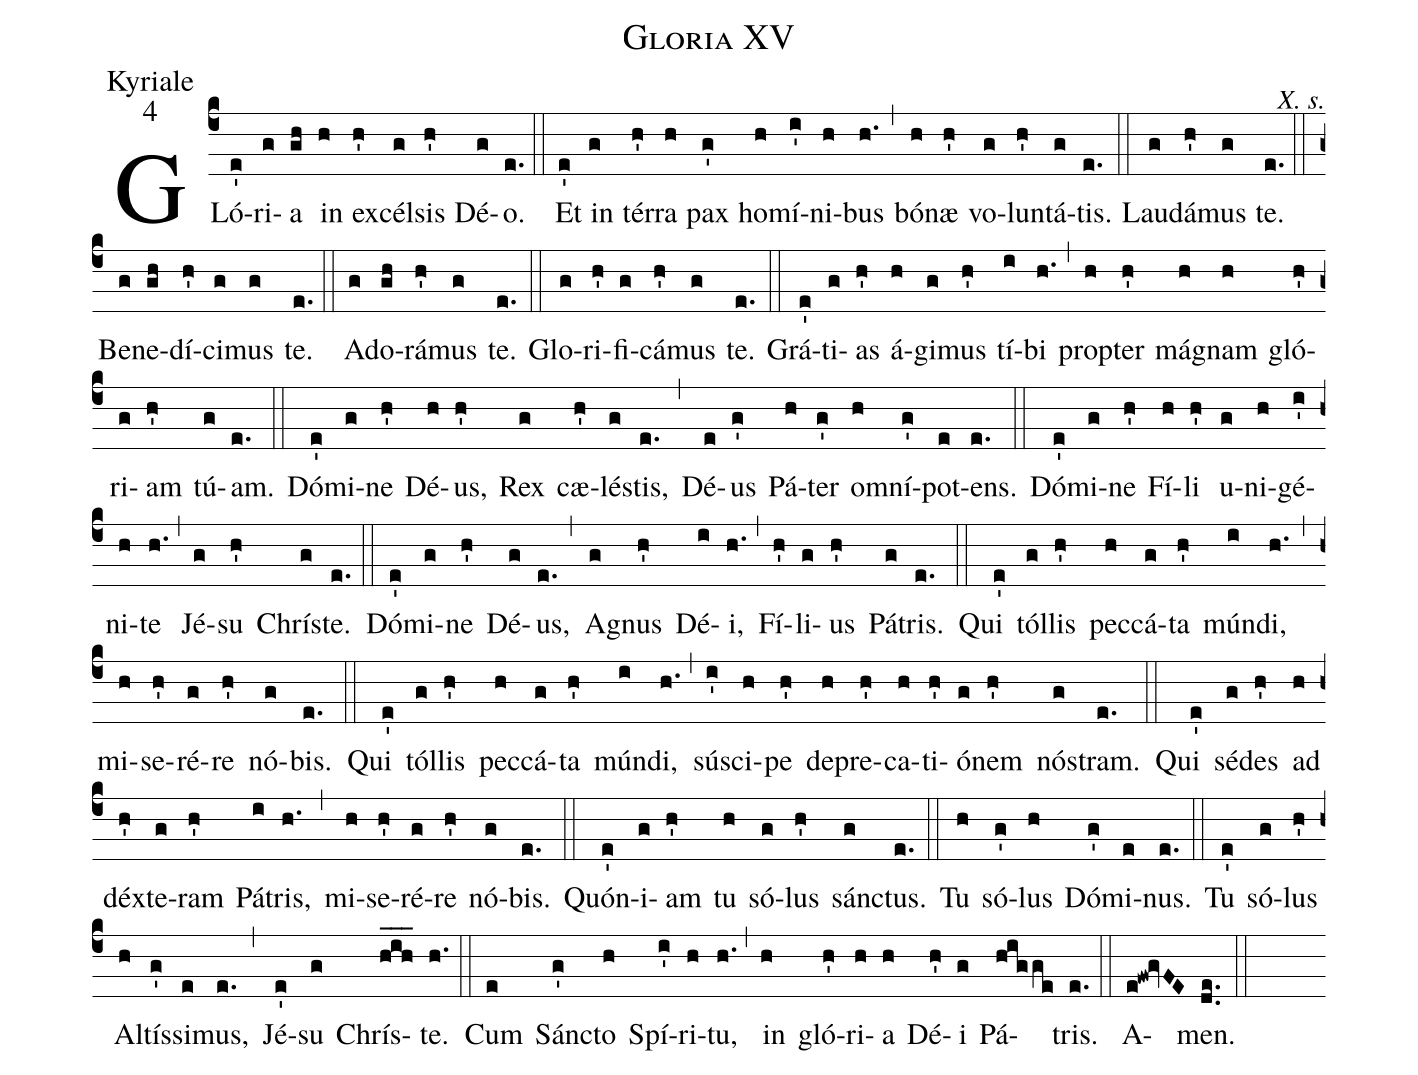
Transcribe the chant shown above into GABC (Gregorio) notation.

name:Gloria XV;
office-part:Kyriale;
mode:4;
commentary:X. s.;
%%
(c4) GLó(e')ri(g)a(gh) in(h) ex(h')cél(g)sis(h') Dé(g)o.(e.) (::)
Et(e') in(g) tér(h')ra(h) pax(g') ho(h)mí(i')ni(h)bus(h.) (,) bó(h)næ(h') vo(g)lun(h')tá(g)tis.(e.) (::)
Lau(g)dá(h')mus(g) te.(e.) (::)
Be(g)ne(gh)dí(h')ci(g)mus(g) te.(e.) (::)
Ad(g)o(gh)rá(h')mus(g) te.(e.) (::)
Glo(g)ri(h')fi(g)cá(h')mus(g) te.(e.) (::)
Grá(e')ti(g)as(h') á(h)gi(g)mus(h') tí(i)bi(h.) (,) prop(h)ter(h') má(h)gnam(h) gló(h')ri(g)am(h') tú(g)am.(e.) (::)
Dó(e')mi(g)ne(h') Dé(h)us,(h') Rex(g) cæ(h')lés(g)tis,(e.) (,) Dé(e)us(g') Pá(h)ter(g') om(h)ní(g')pot(e)ens.(e.) (::)
Dó(e')mi(g)ne(h') Fí(h)li(h') u(g)ni(h)gé(i')ni(h)te(h.) (,) Jé(g)su(h') Chrís(g)te.(e.) (::)
Dó(e')mi(g)ne(h') Dé(g)us,(e.) (,) A(g)gnus(h') Dé(i)i,(h.) (,) Fí(h')li(g)us(h') Pá(g)tris.(e.) (::)
Qui(e') tól(g)lis(h') pec(h)cá(g)ta(h') mún(i)di,(h.) (,) mi(h)se(h')ré(g)re(h') nó(g)bis.(e.) (::)
Qui(e') tól(g)lis(h') pec(h)cá(g)ta(h') mún(i)di,(h.) (,) sú(i')sci(h)pe(h') de(h)pre(h')ca(h)ti(h')ó(g)nem(h') nós(g)tram.(e.) (::)
Qui(e') sé(g)des(h') ad(h) déx(h')te(g)ram(h') Pá(i)tris,(h.) (,) mi(h)se(h')ré(g)re(h') nó(g)bis.(e.) (::)
Quón(e')i(g)am(h') tu(h) só(g)lus(h') sánc(g)tus.(e.) (::)
Tu(h) só(g')lus(h) Dó(g')mi(e)nus.(e.) (::)
Tu(e') só(g)lus(h') Al(h)tís(g')si(e)mus,(e.) (,) Jé(e')su(g) Chrís(hih___)te.(h.) (::)
Cum(e) Sánc(g')to(h) Spí(i')ri(h)tu,(h.) (,) in(h) gló(h')ri(h)a(h) Dé(h')i(g) Pá(higge)tris.(e.) (::)
A(e!fw!gvFE)men.(de..) (::)
